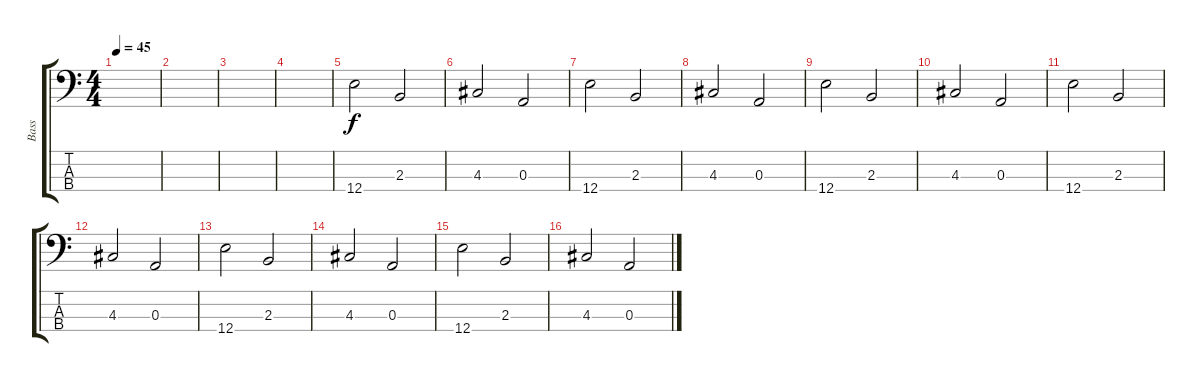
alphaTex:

\track ("Bass" "Bass") {instrument electricbassfinger}
\staff {score tabs}
\tuning (G2 D2 A1 E1) {hide}
\ts (4 4)
\tempo 45
\clef f4
\ks c
|
|
|
|
12.4.2 2.3.2 |
4.3.2 0.3.2 |
12.4.2 2.3.2 |
4.3.2 0.3.2 |
12.4.2 2.3.2 |
4.3.2 0.3.2 |
12.4.2 2.3.2 |
4.3.2 0.3.2 |
12.4.2 2.3.2 |
4.3.2 0.3.2 |
12.4.2 2.3.2 |
4.3.2 0.3.2
